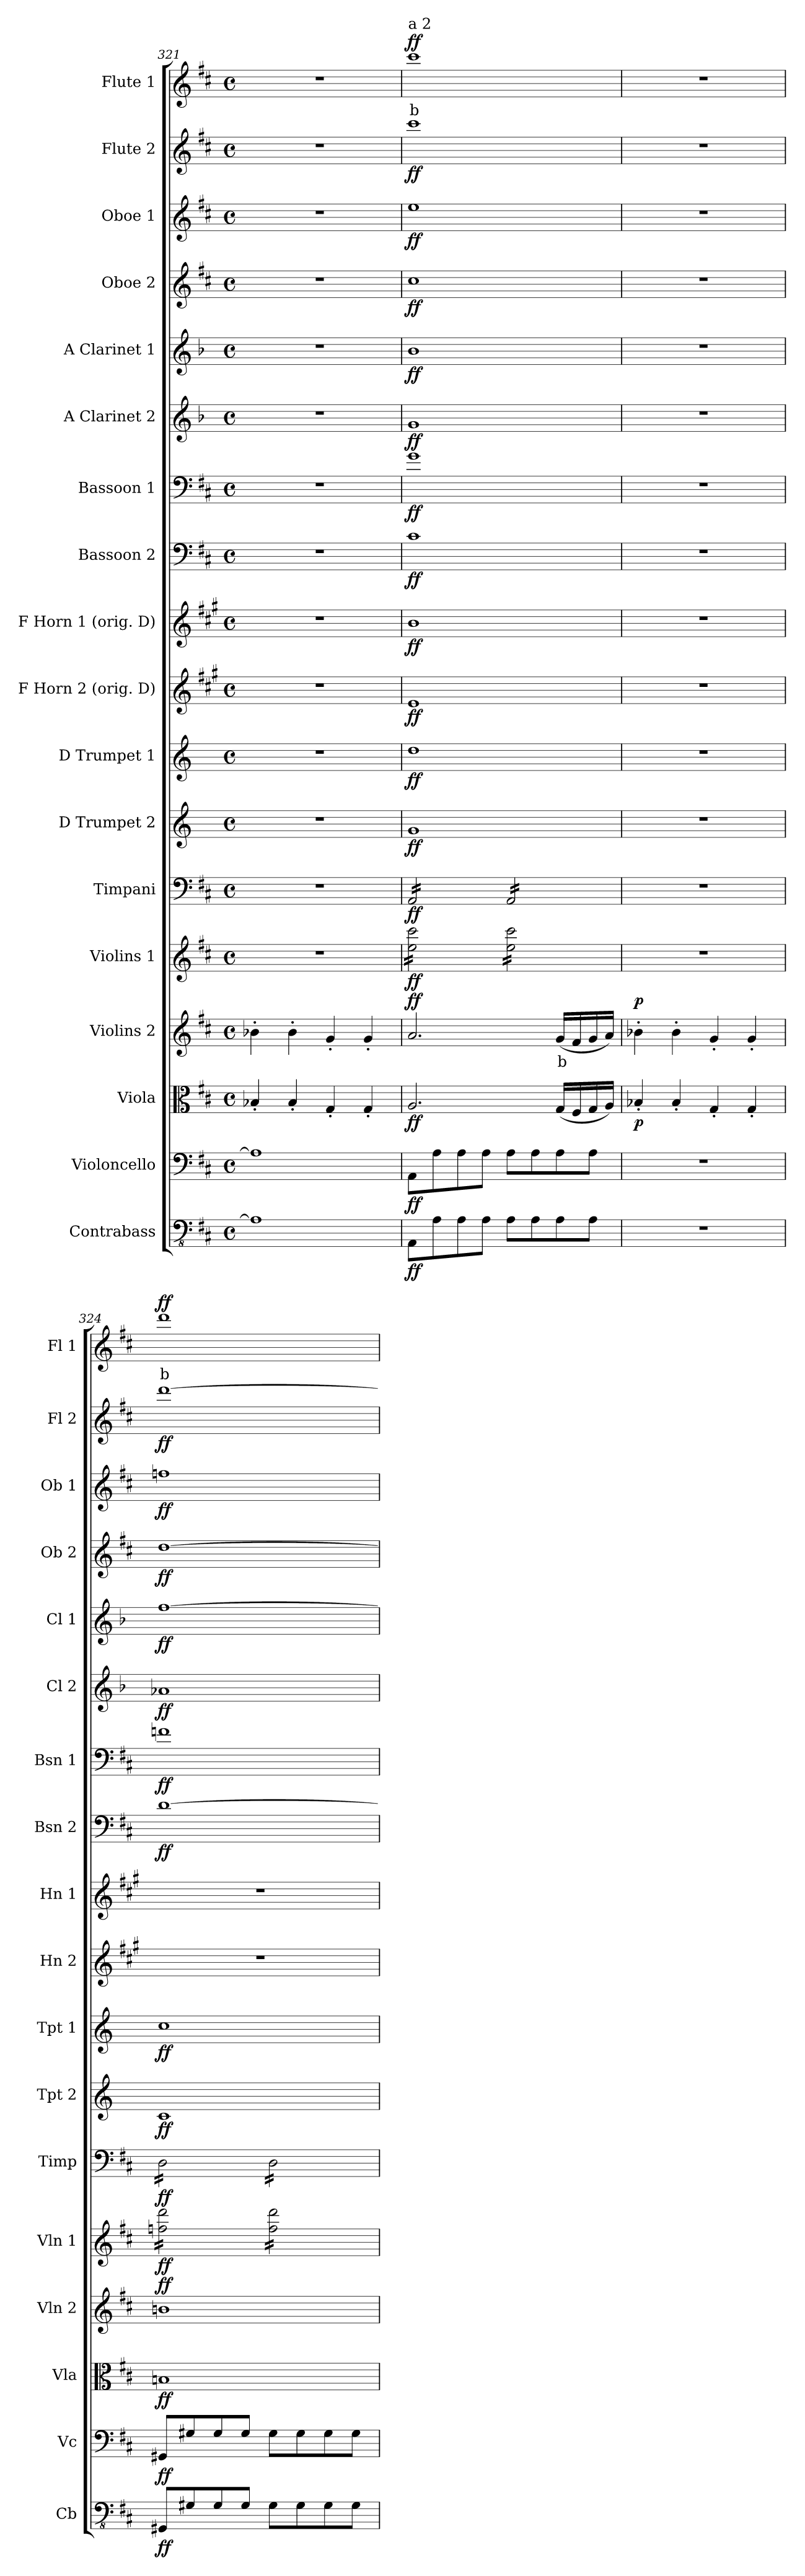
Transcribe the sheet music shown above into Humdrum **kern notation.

**kern	**dynam	**kern	**dynam	**kern	**dynam	**kern	**text	**dynam	**kern	**dynam	**kern	**dynam	**kern	**dynam	**kern	**dynam	**kern	**dynam	**kern	**dynam	**kern	**dynam	**kern	**dynam	**kern	**dynam	**kern	**dynam	**kern	**dynam	**kern	**dynam	**kern	**dynam	**kern	**text	**dynam
*part18	*part18	*part17	*part17	*part16	*part16	*part15	*part15	*part15	*part14	*part14	*part13	*part13	*part12	*part12	*part11	*part11	*part10	*part10	*part9	*part9	*part8	*part8	*part7	*part7	*part6	*part6	*part5	*part5	*part4	*part4	*part3	*part3	*part2	*part2	*part1	*part1	*part1
*staff18	*staff18	*staff17	*staff17	*staff16	*staff16	*staff15	*staff15	*staff15	*staff14	*staff14	*staff13	*staff13	*staff12	*staff12	*staff11	*staff11	*staff10	*staff10	*staff9	*staff9	*staff8	*staff8	*staff7	*staff7	*staff6	*staff6	*staff5	*staff5	*staff4	*staff4	*staff3	*staff3	*staff2	*staff2	*staff1	*staff1	*staff1
*I"Contrabass	*	*I"Violoncello	*	*I"Viola	*	*I"Violins 2	*	*	*I"Violins 1	*	*I"Timpani	*	*I"D Trumpet 2	*	*I"D Trumpet 1	*	*I"F Horn 2 (orig.  D)	*	*I"F Horn 1 (orig.  D)	*	*I"Bassoon 2	*	*I"Bassoon 1	*	*I"A Clarinet 2	*	*I"A Clarinet 1	*	*I"Oboe 2	*	*I"Oboe 1	*	*I"Flute 2	*	*I"Flute 1	*	*
*I'Cb	*	*I'Vc	*	*I'Vla	*	*I'Vln 2	*	*	*I'Vln 1	*	*I'Timp	*	*I'Tpt 2	*	*I'Tpt 1	*	*I'Hn 2	*	*I'Hn 1	*	*I'Bsn 2	*	*I'Bsn 1	*	*I'Cl 2	*	*I'Cl 1	*	*I'Ob 2	*	*I'Ob 1	*	*I'Fl 2	*	*I'Fl 1	*	*
*clefFv4	*	*clefF4	*	*clefC3	*	*clefG2	*	*	*clefG2	*	*clefF4	*	*clefG2	*	*clefG2	*	*clefG2	*	*clefG2	*	*clefF4	*	*clefF4	*	*clefG2	*	*clefG2	*	*clefG2	*	*clefG2	*	*clefG2	*	*clefG2	*	*
*	*	*	*	*	*	*	*	*	*	*	*	*	*ITrd-1c-2	*	*ITrd-1c-2	*	*ITrd4c7	*	*ITrd4c7	*	*	*	*	*	*ITrd2c3	*	*ITrd2c3	*	*	*	*	*	*	*	*	*	*
*k[f#c#]	*	*k[f#c#]	*	*k[f#c#]	*	*k[f#c#]	*	*	*k[f#c#]	*	*k[f#c#]	*	*k[f#c#]	*	*k[f#c#]	*	*k[f#c#]	*	*k[f#c#]	*	*k[f#c#]	*	*k[f#c#]	*	*k[f#c#]	*	*k[f#c#]	*	*k[f#c#]	*	*k[f#c#]	*	*k[f#c#]	*	*k[f#c#]	*	*
*M4/4	*	*M4/4	*	*M4/4	*	*M4/4	*	*	*M4/4	*	*M4/4	*	*M4/4	*	*M4/4	*	*M4/4	*	*M4/4	*	*M4/4	*	*M4/4	*	*M4/4	*	*M4/4	*	*M4/4	*	*M4/4	*	*M4/4	*	*M4/4	*	*
*met(c)	*	*met(c)	*	*met(c)	*	*met(c)	*	*	*met(c)	*	*met(c)	*	*met(c)	*	*met(c)	*	*met(c)	*	*met(c)	*	*met(c)	*	*met(c)	*	*met(c)	*	*met(c)	*	*met(c)	*	*met(c)	*	*met(c)	*	*met(c)	*	*
=321	=321	=321	=321	=321	=321	=321	=321	=321	=321	=321	=321	=321	=321	=321	=321	=321	=321	=321	=321	=321	=321	=321	=321	=321	=321	=321	=321	=321	=321	=321	=321	=321	=321	=321	=321	=321	=321
1AA]	.	1A]	.	4B-X'/	.	4b-X'\	.	.	1r	.	1r	.	1r	.	1r	.	1r	.	1r	.	1r	.	1r	.	1r	.	1r	.	1r	.	1r	.	1r	.	1r	.	.
.	.	.	.	4B-'/	.	4b-'\	.	.	.	.	.	.	.	.	.	.	.	.	.	.	.	.	.	.	.	.	.	.	.	.	.	.	.	.	.	.	.
.	.	.	.	4G'/	.	4g'/	.	.	.	.	.	.	.	.	.	.	.	.	.	.	.	.	.	.	.	.	.	.	.	.	.	.	.	.	.	.	.
.	.	.	.	4G'/	.	4g'/	.	.	.	.	.	.	.	.	.	.	.	.	.	.	.	.	.	.	.	.	.	.	.	.	.	.	.	.	.	.	.
=322	=322	=322	=322	=322	=322	=322	=322	=322	=322	=322	=322	=322	=322	=322	=322	=322	=322	=322	=322	=322	=322	=322	=322	=322	=322	=322	=322	=322	=322	=322	=322	=322	=322	=322	=322	=322	=322
!	!	!	!	!	!	!	!	!	!	!	!	!	!	!	!	!	!	!	!	!	!	!	!	!	!	!	!	!	!	!	!	!	!	!	!LO:TX:a:t=a 2	!	!
!	!LO:DY:b	!	!LO:DY:b	!	!LO:DY:b	!	!	!LO:DY:b	!	!LO:DY:b	!	!LO:DY:b	!	!LO:DY:b	!	!LO:DY:b	!	!LO:DY:b	!	!LO:DY:b	!	!LO:DY:b	!	!LO:DY:b	!	!LO:DY:b	!	!LO:DY:b	!	!LO:DY:b	!	!LO:DY:b	!	!LO:DY:b	!	!LO:LY:b:color=#FF0000	!LO:DY:b
*	*	*	*	*	*	*	*	*	*tremolo	*	*	*	*	*	*	*	*	*	*	*	*	*	*	*	*	*	*	*	*	*	*	*	*	*	*	*	*
*	*	*	*	*	*	*	*	*	*	*	*tremolo	*	*	*	*	*	*	*	*	*	*	*	*	*	*	*	*	*	*	*	*	*	*	*	*	*	*
8AAA\L	ff	8AA\L	ff	2.A/	ff	2.a/	.	ff	16ee\ 16ccc#\LL	ff	16AA/LL	ff	1a	ff	1ee	ff	1A	ff	1e	ff	1c#	ff	1g	ff	1e	ff	1g	ff	1cc#	ff	1ee	ff	1ccc#	ff	1ccc#	b	ff
.	.	.	.	.	.	.	.	.	16ee\ 16ccc#\	.	16AA/	.	.	.	.	.	.	.	.	.	.	.	.	.	.	.	.	.	.	.	.	.	.	.	.	.	.
8AA\	.	8A\	.	.	.	.	.	.	16ee\ 16ccc#\	.	16AA/	.	.	.	.	.	.	.	.	.	.	.	.	.	.	.	.	.	.	.	.	.	.	.	.	.	.
.	.	.	.	.	.	.	.	.	16ee\ 16ccc#\	.	16AA/	.	.	.	.	.	.	.	.	.	.	.	.	.	.	.	.	.	.	.	.	.	.	.	.	.	.
8AA\	.	8A\	.	.	.	.	.	.	16ee\ 16ccc#\	.	16AA/	.	.	.	.	.	.	.	.	.	.	.	.	.	.	.	.	.	.	.	.	.	.	.	.	.	.
.	.	.	.	.	.	.	.	.	16ee\ 16ccc#\	.	16AA/	.	.	.	.	.	.	.	.	.	.	.	.	.	.	.	.	.	.	.	.	.	.	.	.	.	.
8AA\J	.	8A\J	.	.	.	.	.	.	16ee\ 16ccc#\	.	16AA/	.	.	.	.	.	.	.	.	.	.	.	.	.	.	.	.	.	.	.	.	.	.	.	.	.	.
.	.	.	.	.	.	.	.	.	16ee\ 16ccc#\JJ	.	16AA/JJ	.	.	.	.	.	.	.	.	.	.	.	.	.	.	.	.	.	.	.	.	.	.	.	.	.	.
8AA\L	.	8A\L	.	.	.	.	.	.	16ee\ 16ccc#\LL	.	16AA/LL	.	.	.	.	.	.	.	.	.	.	.	.	.	.	.	.	.	.	.	.	.	.	.	.	.	.
.	.	.	.	.	.	.	.	.	16ee\ 16ccc#\	.	16AA/	.	.	.	.	.	.	.	.	.	.	.	.	.	.	.	.	.	.	.	.	.	.	.	.	.	.
8AA\	.	8A\	.	.	.	.	.	.	16ee\ 16ccc#\	.	16AA/	.	.	.	.	.	.	.	.	.	.	.	.	.	.	.	.	.	.	.	.	.	.	.	.	.	.
.	.	.	.	.	.	.	.	.	16ee\ 16ccc#\	.	16AA/	.	.	.	.	.	.	.	.	.	.	.	.	.	.	.	.	.	.	.	.	.	.	.	.	.	.
!	!	!	!	!	!	!	!LO:LY:b:color=#FF0000	!	!	!	!	!	!	!	!	!	!	!	!	!	!	!	!	!	!	!	!	!	!	!	!	!	!	!	!	!	!
8AA\	.	8A\	.	(<16G/LL	.	(<16g/LL	b	.	16ee\ 16ccc#\	.	16AA/	.	.	.	.	.	.	.	.	.	.	.	.	.	.	.	.	.	.	.	.	.	.	.	.	.	.
.	.	.	.	16F#/	.	16f#/	.	.	16ee\ 16ccc#\	.	16AA/	.	.	.	.	.	.	.	.	.	.	.	.	.	.	.	.	.	.	.	.	.	.	.	.	.	.
8AA\J	.	8A\J	.	16G/	.	16g/	.	.	16ee\ 16ccc#\	.	16AA/	.	.	.	.	.	.	.	.	.	.	.	.	.	.	.	.	.	.	.	.	.	.	.	.	.	.
.	.	.	.	16A/JJ)	.	16a/JJ)	.	.	16ee\ 16ccc#\JJ	.	16AA/JJ	.	.	.	.	.	.	.	.	.	.	.	.	.	.	.	.	.	.	.	.	.	.	.	.	.	.
=323	=323	=323	=323	=323	=323	=323	=323	=323	=323	=323	=323	=323	=323	=323	=323	=323	=323	=323	=323	=323	=323	=323	=323	=323	=323	=323	=323	=323	=323	=323	=323	=323	=323	=323	=323	=323	=323
!	!	!	!	!	!LO:DY:b	!	!	!LO:DY:b	!	!	!	!	!	!	!	!	!	!	!	!	!	!	!	!	!	!	!	!	!	!	!	!	!	!	!	!	!
1r	.	1r	.	4B-X'/	p	4b-X'\	.	p	1r	.	1r	.	1r	.	1r	.	1r	.	1r	.	1r	.	1r	.	1r	.	1r	.	1r	.	1r	.	1r	.	1r	.	.
.	.	.	.	4B-'/	.	4b-'\	.	.	.	.	.	.	.	.	.	.	.	.	.	.	.	.	.	.	.	.	.	.	.	.	.	.	.	.	.	.	.
.	.	.	.	4G'/	.	4g'/	.	.	.	.	.	.	.	.	.	.	.	.	.	.	.	.	.	.	.	.	.	.	.	.	.	.	.	.	.	.	.
.	.	.	.	4G'/	.	4g'/	.	.	.	.	.	.	.	.	.	.	.	.	.	.	.	.	.	.	.	.	.	.	.	.	.	.	.	.	.	.	.
=324	=324	=324	=324	=324	=324	=324	=324	=324	=324	=324	=324	=324	=324	=324	=324	=324	=324	=324	=324	=324	=324	=324	=324	=324	=324	=324	=324	=324	=324	=324	=324	=324	=324	=324	=324	=324	=324
!	!LO:DY:b	!	!LO:DY:b	!	!LO:DY:b	!	!	!LO:DY:b	!	!LO:DY:b	!	!LO:DY:b	!	!LO:DY:b	!	!LO:DY:b	!	!	!	!	!	!LO:DY:b	!	!LO:DY:b	!	!LO:DY:b	!	!LO:DY:b	!	!LO:DY:b	!	!LO:DY:b	!	!LO:DY:b	!	!LO:LY:b:color=#FF0000	!LO:DY:b
8GGG#X/L	ff	8GG#X/L	ff	1Bn	ff	1bn	.	ff	16ffn\ 16ddd\LL	ff	16D\LL	ff	1d	ff	1dd	ff	1r	.	1r	.	[1d	ff	1fn	ff	1fn	ff	[1dd	ff	[1dd	ff	1ffn	ff	[1ddd	ff	1ddd	b	ff
.	.	.	.	.	.	.	.	.	16ffn\ 16ddd\	.	16D\	.	.	.	.	.	.	.	.	.	.	.	.	.	.	.	.	.	.	.	.	.	.	.	.	.	.
8GG#X/	.	8G#X/	.	.	.	.	.	.	16ffn\ 16ddd\	.	16D\	.	.	.	.	.	.	.	.	.	.	.	.	.	.	.	.	.	.	.	.	.	.	.	.	.	.
.	.	.	.	.	.	.	.	.	16ffn\ 16ddd\	.	16D\	.	.	.	.	.	.	.	.	.	.	.	.	.	.	.	.	.	.	.	.	.	.	.	.	.	.
8GG#/	.	8G#/	.	.	.	.	.	.	16ffn\ 16ddd\	.	16D\	.	.	.	.	.	.	.	.	.	.	.	.	.	.	.	.	.	.	.	.	.	.	.	.	.	.
.	.	.	.	.	.	.	.	.	16ffn\ 16ddd\	.	16D\	.	.	.	.	.	.	.	.	.	.	.	.	.	.	.	.	.	.	.	.	.	.	.	.	.	.
8GG#/J	.	8G#/J	.	.	.	.	.	.	16ffn\ 16ddd\	.	16D\	.	.	.	.	.	.	.	.	.	.	.	.	.	.	.	.	.	.	.	.	.	.	.	.	.	.
.	.	.	.	.	.	.	.	.	16ffn\ 16ddd\JJ	.	16D\JJ	.	.	.	.	.	.	.	.	.	.	.	.	.	.	.	.	.	.	.	.	.	.	.	.	.	.
8GG#\L	.	8G#\L	.	.	.	.	.	.	16ff\ 16ddd\LL	.	16D\LL	.	.	.	.	.	.	.	.	.	.	.	.	.	.	.	.	.	.	.	.	.	.	.	.	.	.
.	.	.	.	.	.	.	.	.	16ff\ 16ddd\	.	16D\	.	.	.	.	.	.	.	.	.	.	.	.	.	.	.	.	.	.	.	.	.	.	.	.	.	.
8GG#\	.	8G#\	.	.	.	.	.	.	16ff\ 16ddd\	.	16D\	.	.	.	.	.	.	.	.	.	.	.	.	.	.	.	.	.	.	.	.	.	.	.	.	.	.
.	.	.	.	.	.	.	.	.	16ff\ 16ddd\	.	16D\	.	.	.	.	.	.	.	.	.	.	.	.	.	.	.	.	.	.	.	.	.	.	.	.	.	.
8GG#\	.	8G#\	.	.	.	.	.	.	16ff\ 16ddd\	.	16D\	.	.	.	.	.	.	.	.	.	.	.	.	.	.	.	.	.	.	.	.	.	.	.	.	.	.
.	.	.	.	.	.	.	.	.	16ff\ 16ddd\	.	16D\	.	.	.	.	.	.	.	.	.	.	.	.	.	.	.	.	.	.	.	.	.	.	.	.	.	.
8GG#\J	.	8G#\J	.	.	.	.	.	.	16ff\ 16ddd\	.	16D\	.	.	.	.	.	.	.	.	.	.	.	.	.	.	.	.	.	.	.	.	.	.	.	.	.	.
.	.	.	.	.	.	.	.	.	16ff\ 16ddd\JJ	.	16D\JJ	.	.	.	.	.	.	.	.	.	.	.	.	.	.	.	.	.	.	.	.	.	.	.	.	.	.
*	*	*	*	*	*	*	*	*	*	*	*Xtremolo	*	*	*	*	*	*	*	*	*	*	*	*	*	*	*	*	*	*	*	*	*	*	*	*	*	*
*	*	*	*	*	*	*	*	*	*Xtremolo	*	*	*	*	*	*	*	*	*	*	*	*	*	*	*	*	*	*	*	*	*	*	*	*	*	*	*	*
=	=	=	=	=	=	=	=	=	=	=	=	=	=	=	=	=	=	=	=	=	=	=	=	=	=	=	=	=	=	=	=	=	=	=	=	=	=
*-	*-	*-	*-	*-	*-	*-	*-	*-	*-	*-	*-	*-	*-	*-	*-	*-	*-	*-	*-	*-	*-	*-	*-	*-	*-	*-	*-	*-	*-	*-	*-	*-	*-	*-	*-	*-	*-
